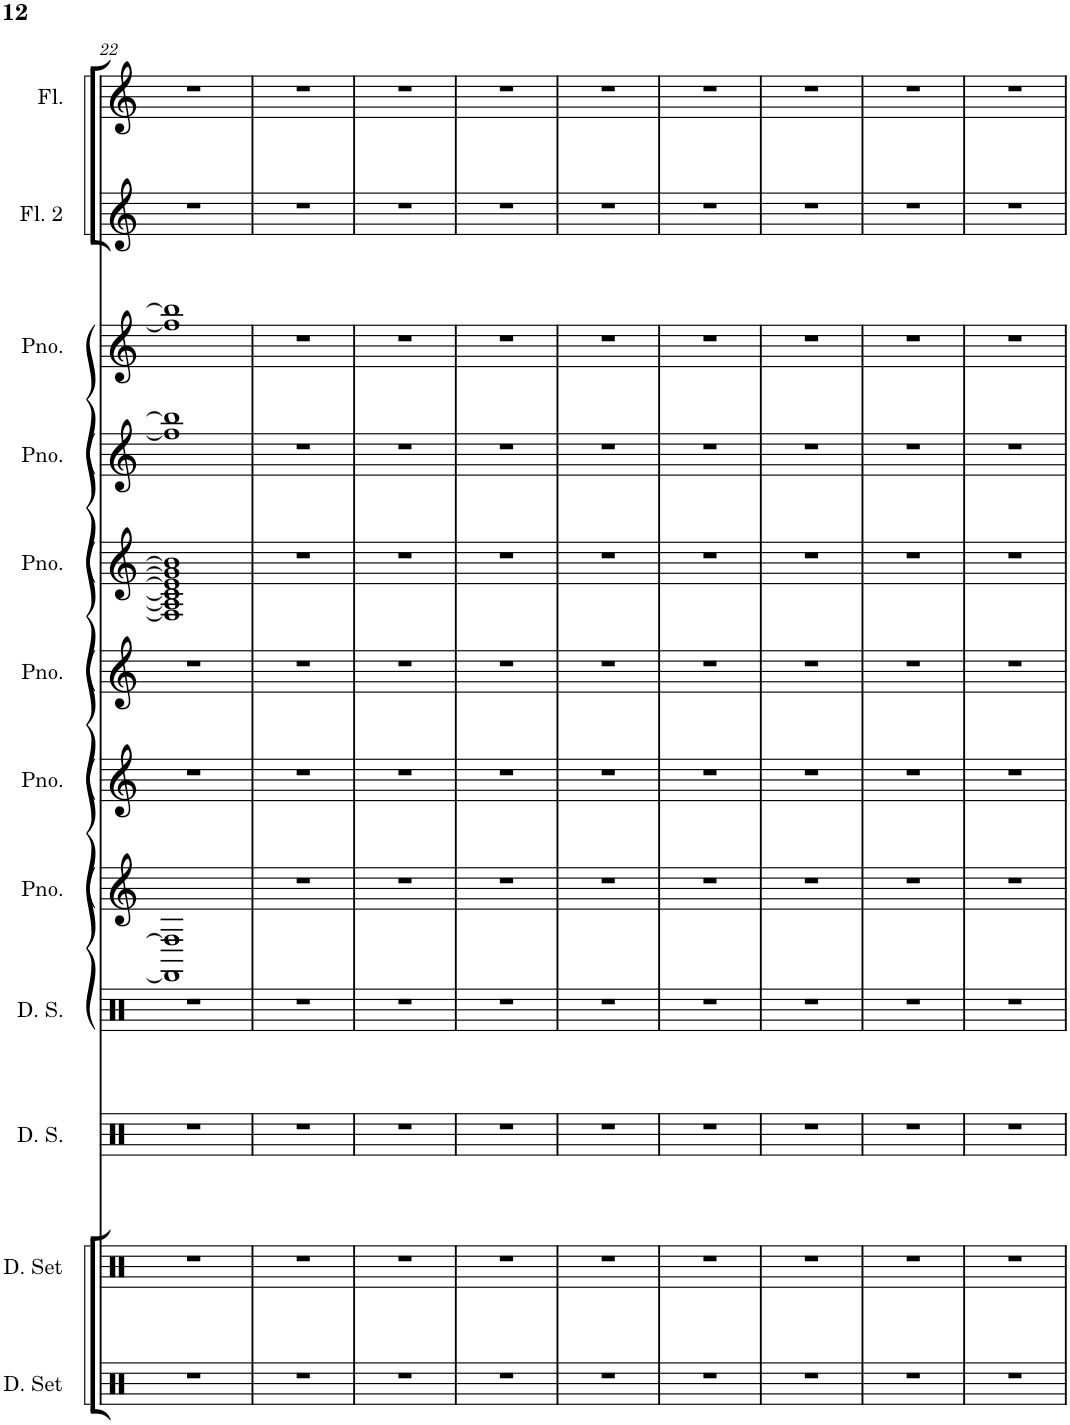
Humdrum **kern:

**kern	**kern	**kern	**kern	**kern	**kern	**kern	**kern	**kern	**kern	**kern	**kern
*part12	*part11	*part10	*part9	*part8	*part7	*part6	*part5	*part4	*part3	*part2	*part1
*staff12	*staff11	*staff10	*staff9	*staff8	*staff7	*staff6	*staff5	*staff4	*staff3	*staff2	*staff1
*I"Drumset	*I"Drumset	*I"MDL Drum Set	*I"MDL Drum Set	*I"Piano	*I"Piano	*I"Piano	*I"Piano	*I"Piano	*I"Piano	*I"Flute 2	*I"Flute
*I'D. Set	*I'D. Set	*I'D. S.	*I'D. S.	*I'Pno.	*I'Pno.	*I'Pno.	*I'Pno.	*I'Pno.	*I'Pno.	*I'Fl. 2	*I'Fl.
!!LO:PB:g=z
*clefX	*clefX	*clefX	*clefX	*clefG2	*clefG2	*clefG2	*clefG2	*clefG2	*clefG2	*clefG2	*clefG2
*	*	*	*	*Trd-3c-5	*Trd-3c-5	*Trd-3c-5	*Trd-3c-5	*Trd-3c-5	*Trd-3c-5	*Trd-3c-5	*Trd-3c-5
*k[]	*k[]	*k[]	*k[]	*k[]	*k[]	*k[]	*k[]	*k[]	*k[]	*k[]	*k[]
*M4/4	*M4/4	*M4/4	*M4/4	*M4/4	*M4/4	*M4/4	*M4/4	*M4/4	*M4/4	*M4/4	*M4/4
=22	=22	=22	=22	=22	=22	=22	=22	=22	=22	=22	=22
1r	1r	1r	1r	1FF] 1F]	1r	1r	1F] 1A] 1c] 1e] 1g] 1b]	1ff] 1bb]	1ff] 1bb]	1r	1r
=23	=23	=23	=23	=23	=23	=23	=23	=23	=23	=23	=23
1r	1r	1r	1r	1r	1r	1r	1r	1r	1r	1r	1r
=24	=24	=24	=24	=24	=24	=24	=24	=24	=24	=24	=24
1r	1r	1r	1r	1r	1r	1r	1r	1r	1r	1r	1r
=25	=25	=25	=25	=25	=25	=25	=25	=25	=25	=25	=25
1r	1r	1r	1r	1r	1r	1r	1r	1r	1r	1r	1r
=26	=26	=26	=26	=26	=26	=26	=26	=26	=26	=26	=26
1r	1r	1r	1r	1r	1r	1r	1r	1r	1r	1r	1r
=27	=27	=27	=27	=27	=27	=27	=27	=27	=27	=27	=27
1r	1r	1r	1r	1r	1r	1r	1r	1r	1r	1r	1r
=28	=28	=28	=28	=28	=28	=28	=28	=28	=28	=28	=28
1r	1r	1r	1r	1r	1r	1r	1r	1r	1r	1r	1r
=29	=29	=29	=29	=29	=29	=29	=29	=29	=29	=29	=29
1r	1r	1r	1r	1r	1r	1r	1r	1r	1r	1r	1r
=30	=30	=30	=30	=30	=30	=30	=30	=30	=30	=30	=30
1r	1r	1r	1r	1r	1r	1r	1r	1r	1r	1r	1r
=	=	=	=	=	=	=	=	=	=	=	=
*-	*-	*-	*-	*-	*-	*-	*-	*-	*-	*-	*-
